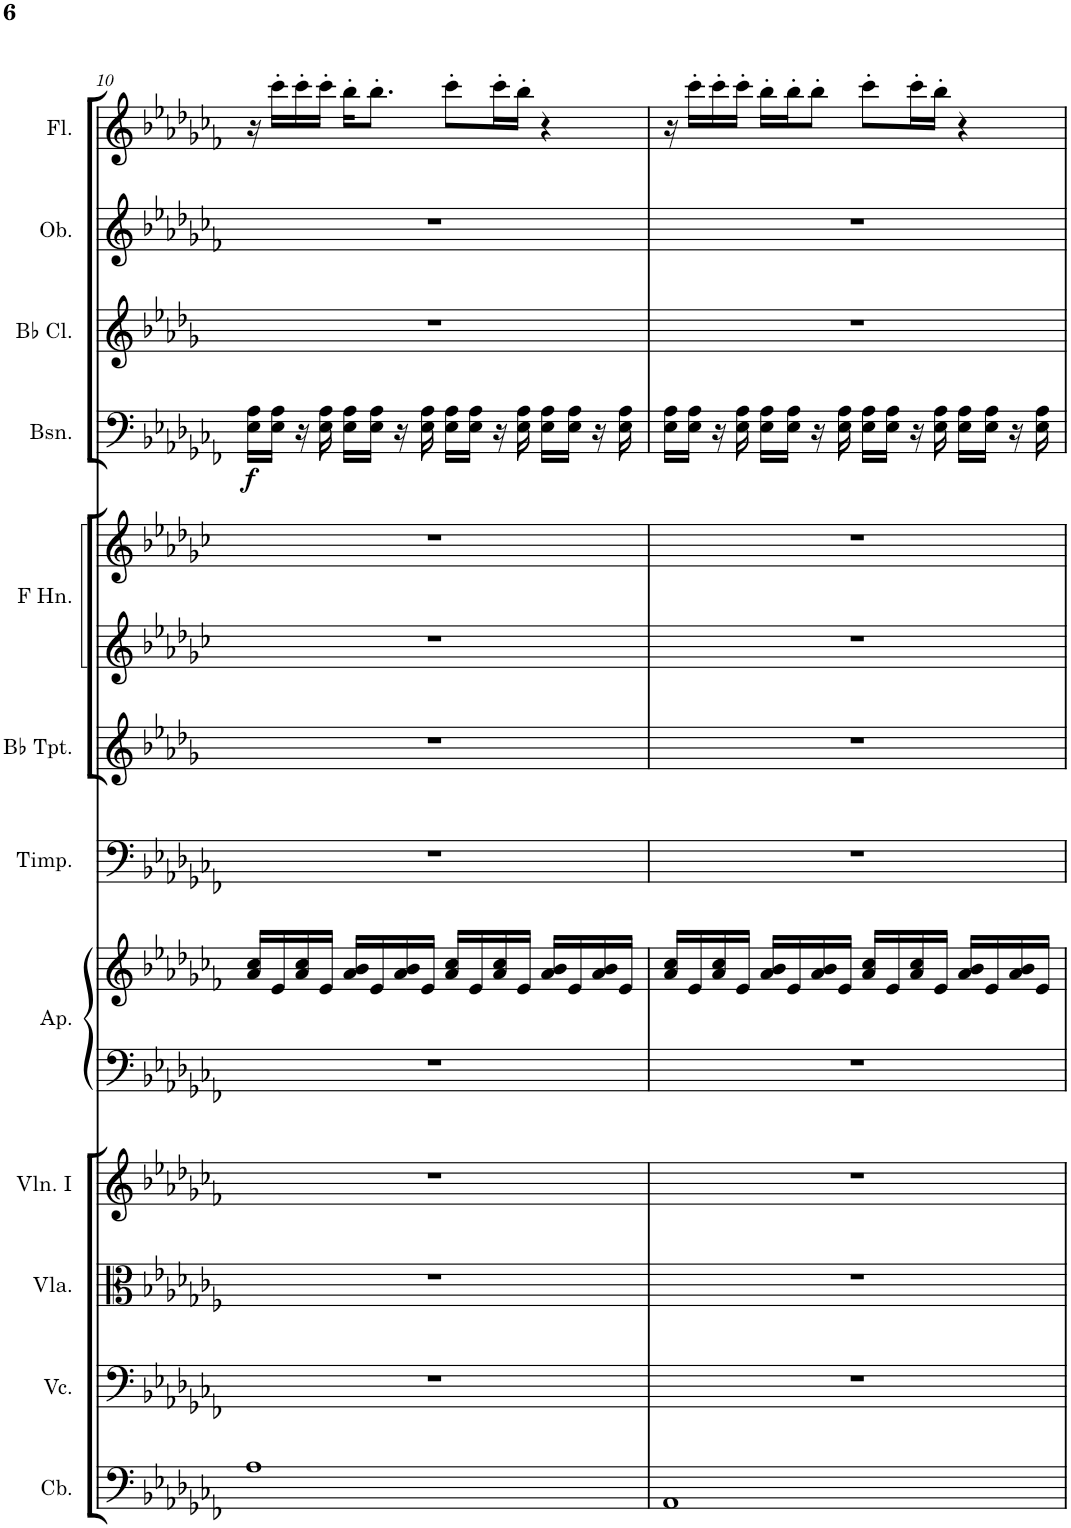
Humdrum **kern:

**kern	**kern	**kern	**kern	**kern	**kern	**kern	**kern	**kern	**kern	**kern	**dynam	**kern	**kern	**kern
*part12	*part11	*part10	*part9	*part8	*part8	*part7	*part6	*part5	*part5	*part4	*part4	*part3	*part2	*part1
*staff14	*staff13	*staff12	*staff11	*staff10	*staff9	*staff8	*staff7	*staff6	*staff5	*staff4	*staff4	*staff3	*staff2	*staff1
*I"Contrabasses	*I"Violoncellos	*I"Violas	*I"Violins I	*I"Арфа	*	*I"Timpani	*I"Trumpets in Bb	*I"Horns in F	*	*I"Bassoons	*	*I"Clarinets in Bb	*I"Oboes	*I"Flutes
*I'Cb.	*I'Vc.	*I'Vla.	*I'Vln. I	*	*	*I'Timp.	*	*	*	*I'Bsn.	*	*	*I'Ob.	*I'Fl.
!!LO:PB:g=z
*clefF4	*clefF4	*clefC3	*clefG2	*clefF4	*clefG2	*clefF4	*clefG2	*clefG2	*clefG2	*clefF4	*	*clefG2	*clefG2	*clefG2
*Trd7c12	*	*	*	*	*	*	*Trd1c2	*Trd4c7	*Trd4c7	*	*	*Trd1c2	*	*
*k[b-e-a-d-g-c-f-]	*k[b-e-a-d-g-c-f-]	*k[b-e-a-d-g-c-f-]	*k[b-e-a-d-g-c-f-]	*k[b-e-a-d-g-c-f-]	*k[b-e-a-d-g-c-f-]	*k[b-e-a-d-g-c-f-]	*k[b-e-a-d-g-]	*k[b-e-a-d-g-c-]	*k[b-e-a-d-g-c-]	*k[b-e-a-d-g-c-f-]	*	*k[b-e-a-d-g-]	*k[b-e-a-d-g-c-f-]	*k[b-e-a-d-g-c-f-]
*M4/4	*M4/4	*M4/4	*M4/4	*M4/4	*M4/4	*M4/4	*M4/4	*M4/4	*M4/4	*M4/4	*	*M4/4	*M4/4	*M4/4
=10	=10	=10	=10	=10	=10	=10	=10	=10	=10	=10	=10	=10	=10	=10
!	!	!	!	!	!	!	!	!	!	!	!LO:DY:b	!	!	!
1A-	1r	1r	1r	1r	16a-/ 16cc-/LL	1r	1r	1r	1r	16E-\ 16A-\LL	f	1r	1r	16r
.	.	.	.	.	16e-/	.	.	.	.	16E-\ 16A-\JJ	.	.	.	16ccc-'\LL
.	.	.	.	.	16a-/ 16cc-/	.	.	.	.	16r	.	.	.	16ccc-'\
.	.	.	.	.	16e-/JJ	.	.	.	.	16E-\ 16A-\	.	.	.	16ccc-'\JJ
.	.	.	.	.	16a-/ 16b-/LL	.	.	.	.	16E-\ 16A-\LL	.	.	.	16bb-'\KL
.	.	.	.	.	16e-/	.	.	.	.	16E-\ 16A-\JJ	.	.	.	8.bb-'\J
.	.	.	.	.	16a-/ 16b-/	.	.	.	.	16r	.	.	.	.
.	.	.	.	.	16e-/JJ	.	.	.	.	16E-\ 16A-\	.	.	.	.
.	.	.	.	.	16a-/ 16cc-/LL	.	.	.	.	16E-\ 16A-\LL	.	.	.	8ccc-'\L
.	.	.	.	.	16e-/	.	.	.	.	16E-\ 16A-\JJ	.	.	.	.
.	.	.	.	.	16a-/ 16cc-/	.	.	.	.	16r	.	.	.	16ccc-'\L
.	.	.	.	.	16e-/JJ	.	.	.	.	16E-\ 16A-\	.	.	.	16bb-'\JJ
.	.	.	.	.	16a-/ 16b-/LL	.	.	.	.	16E-\ 16A-\LL	.	.	.	4r
.	.	.	.	.	16e-/	.	.	.	.	16E-\ 16A-\JJ	.	.	.	.
.	.	.	.	.	16a-/ 16b-/	.	.	.	.	16r	.	.	.	.
.	.	.	.	.	16e-/JJ	.	.	.	.	16E-\ 16A-\	.	.	.	.
=11	=11	=11	=11	=11	=11	=11	=11	=11	=11	=11	=11	=11	=11	=11
1AA-	1r	1r	1r	1r	16a-/ 16cc-/LL	1r	1r	1r	1r	16E-\ 16A-\LL	.	1r	1r	16r
.	.	.	.	.	16e-/	.	.	.	.	16E-\ 16A-\JJ	.	.	.	16ccc-'\LL
.	.	.	.	.	16a-/ 16cc-/	.	.	.	.	16r	.	.	.	16ccc-'\
.	.	.	.	.	16e-/JJ	.	.	.	.	16E-\ 16A-\	.	.	.	16ccc-'\JJ
.	.	.	.	.	16a-/ 16b-/LL	.	.	.	.	16E-\ 16A-\LL	.	.	.	16bb-'\LL
.	.	.	.	.	16e-/	.	.	.	.	16E-\ 16A-\JJ	.	.	.	16bb-'\J
.	.	.	.	.	16a-/ 16b-/	.	.	.	.	16r	.	.	.	8bb-'\J
.	.	.	.	.	16e-/JJ	.	.	.	.	16E-\ 16A-\	.	.	.	.
.	.	.	.	.	16a-/ 16cc-/LL	.	.	.	.	16E-\ 16A-\LL	.	.	.	8ccc-'\L
.	.	.	.	.	16e-/	.	.	.	.	16E-\ 16A-\JJ	.	.	.	.
.	.	.	.	.	16a-/ 16cc-/	.	.	.	.	16r	.	.	.	16ccc-'\L
.	.	.	.	.	16e-/JJ	.	.	.	.	16E-\ 16A-\	.	.	.	16bb-'\JJ
.	.	.	.	.	16a-/ 16b-/LL	.	.	.	.	16E-\ 16A-\LL	.	.	.	4r
.	.	.	.	.	16e-/	.	.	.	.	16E-\ 16A-\JJ	.	.	.	.
.	.	.	.	.	16a-/ 16b-/	.	.	.	.	16r	.	.	.	.
.	.	.	.	.	16e-/JJ	.	.	.	.	16E-\ 16A-\	.	.	.	.
=	=	=	=	=	=	=	=	=	=	=	=	=	=	=
*-	*-	*-	*-	*-	*-	*-	*-	*-	*-	*-	*-	*-	*-	*-
